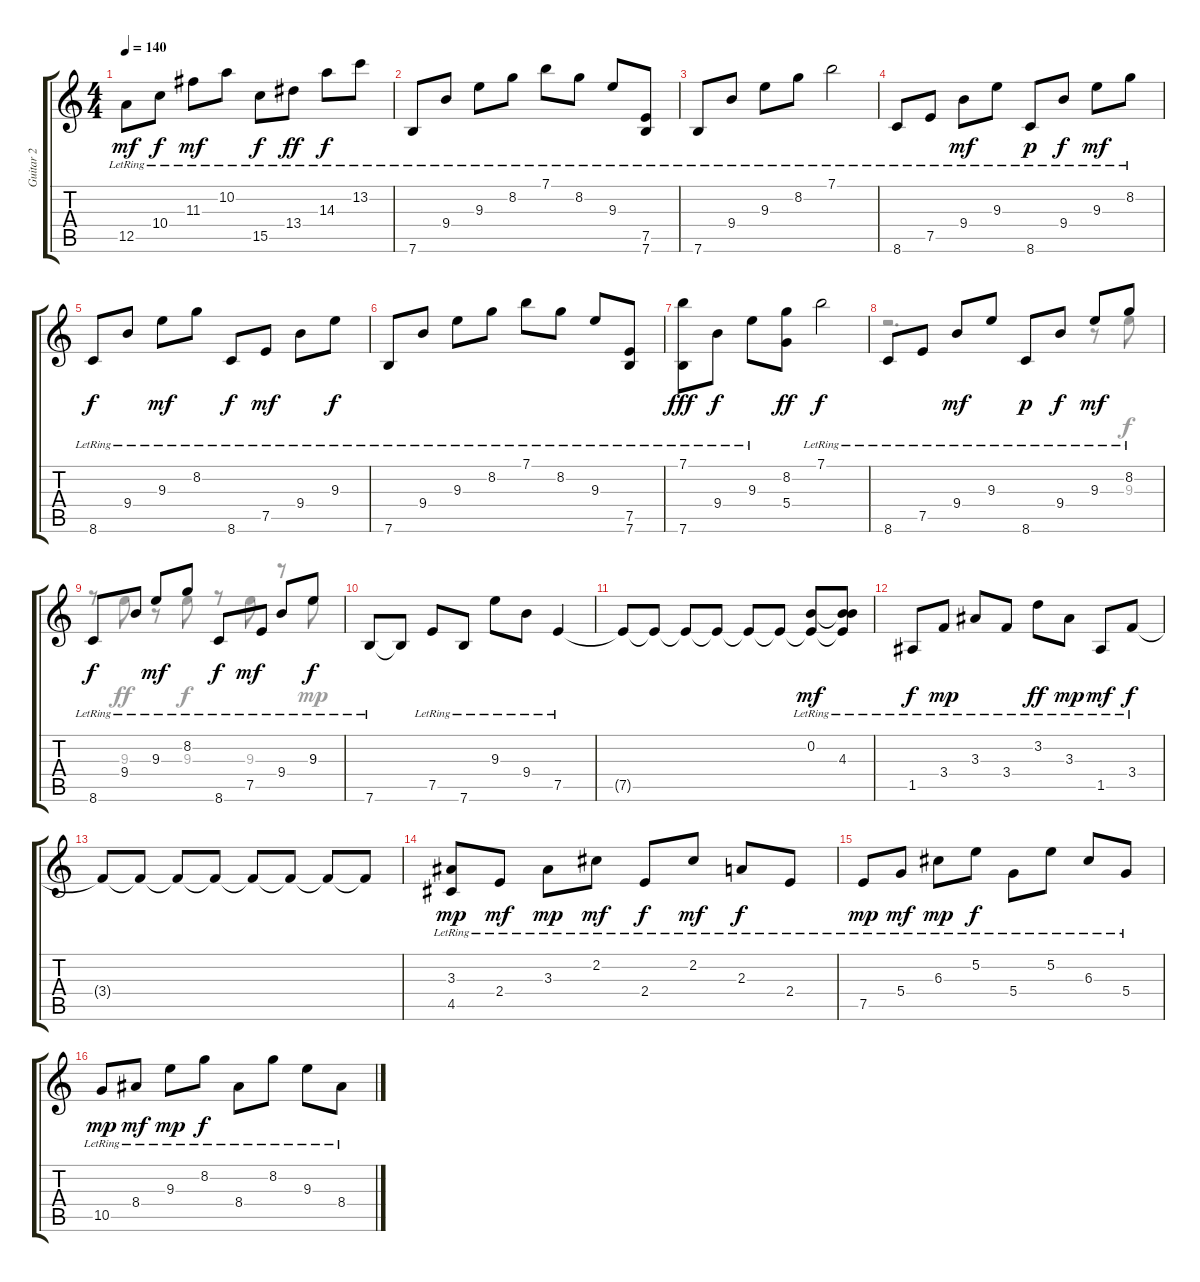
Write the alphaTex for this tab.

\track ("Guitar 2" "Guitar 2") {instrument electricguitarclean}
\staff {score tabs}
\tuning (E4 B3 G3 D3 A2 E2) {hide}
\voice
\ts (4 4)
\tempo 140
\clef g2
\ks c
12.5{lr}.8{dy mf} 10.4{lr}.8{dy f} 11.3{lr}.8{dy mf} 10.2{lr}.8 15.5{lr}.8{dy f} 13.4{lr}.8{dy ff} 14.3{lr}.8{dy f} 13.2{lr}.8 |
7.6{lr}.8 9.4{lr}.8 9.3{lr}.8 8.2{lr}.8 7.1{lr}.8 8.2{lr}.8 9.3{lr}.8 (7.5{lr} 7.6{lr}).8 |
7.6{lr}.8 9.4{lr}.8 9.3{lr}.8 8.2{lr}.8 7.1{lr}.2 |
8.6{lr}.8 7.5{lr}.8 9.4{lr}.8{dy mf} 9.3{lr}.8 8.6{lr}.8{dy p} 9.4{lr}.8{dy f} 9.3{lr}.8{dy mf} 8.2{lr}.8 |
8.6{lr}.8{dy f} 9.4{lr}.8 9.3{lr}.8{dy mf} 8.2{lr}.8 8.6{lr}.8{dy f} 7.5{lr}.8{dy mf} 9.4{lr}.8 9.3{lr}.8{dy f} |
7.6{lr}.8 9.4{lr}.8 9.3{lr}.8 8.2{lr}.8 7.1{lr}.8 8.2{lr}.8 9.3{lr}.8 (7.5{lr} 7.6{lr}).8 |
(7.1{lr} 7.6{lr}).8{dy fff} 9.4{lr}.8{dy f} 9.3{lr}.8 (8.2 5.4).8{dy ff} 7.1{lr}.2{dy f} |
8.6{lr}.8 7.5{lr}.8 9.4{lr}.8{dy mf} 9.3{lr}.8 8.6{lr}.8{dy p} 9.4{lr}.8{dy f} 9.3{lr}.8{dy mf} 8.2{lr}.8 |
8.6{lr}.8{dy f} 9.4{lr}.8 9.3{lr}.8{dy mf} 8.2{lr}.8 8.6{lr}.8{dy f} 7.5{lr}.8{dy mf} 9.4{lr}.8 9.3{lr}.8{dy f} |
7.6{lr}.8 7.6{t}.8 7.5{lr}.8 7.6{lr}.8 9.3{lr}.8 9.4{lr}.8 7.5{lr}.4 |
7.5{t}.8 7.5{t}.8 7.5{t}.8 7.5{t}.8 7.5{t}.8 7.5{t}.8 (0.2{lr} 7.5{t}).8{dy mf} (0.2{t} 4.3{lr} 7.5{t}).8 |
1.5{lr}.8{dy f} 3.4{lr}.8{dy mp} 3.3{lr}.8 3.4{lr}.8 3.2{lr}.8{dy ff} 3.3{lr}.8{dy mp} 1.5{lr}.8{dy mf} 3.4{lr}.8{dy f} |
3.4{t}.8 3.4{t}.8 3.4{t}.8 3.4{t}.8 3.4{t}.8 3.4{t}.8 3.4{t}.8 3.4{t}.8 |
(3.3 4.5{lr}).8{dy mp volume 13} 2.4{lr}.8{dy mf} 3.3{lr}.8{dy mp} 2.2{lr}.8{dy mf} 2.4{lr}.8{dy f} 2.2{lr}.8{dy mf} 2.3{lr}.8{dy f} 2.4{lr}.8 |
7.5{lr}.8{dy mp} 5.4{lr}.8{dy mf} 6.3{lr}.8{dy mp} 5.2{lr}.8{dy f} 5.4{lr}.8 5.2{lr}.8 6.3{lr}.8 5.4{lr}.8 |
10.5{lr}.8{dy mp} 8.4{lr}.8{dy mf} 9.3{lr}.8{dy mp} 8.2{lr}.8{dy f} 8.4{lr}.8 8.2{lr}.8 9.3{lr}.8 8.4{lr}.8
\voice
\clef g2
\ottava regular
\simile none
\ks c
|
|
|
|
|
|
|
r.2{d} r.8 9.3.8 |
r.8 9.3.8{dy ff} r.8 9.3.8{dy f} r.8 9.3.8{dy mf} r.8 9.3.8{dy mp} |
|
|
|
|
|
|
